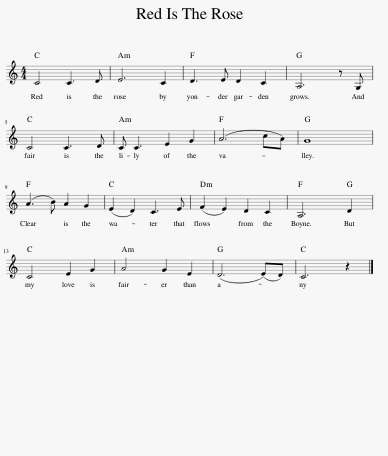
X:1
L:1/8
M:4/4
I:linebreak $
K:C
V:1 treble
V:1
 C4 C3 D | E6 C2 | D3 E D2 C2 | A,6 z G, |$ C4 C3 D | %5
 C C3 E2 G2 | (A6 cA) | G8 |$ (A3 B) A2 G2 | (E2 D2) C3 E | %10
 (F2 E2) D2 C2 | A,6 D2 |$ C4 E2 G2 | A4 G2 E2 | (D6 (E)D) | %15
 C6 z2 |] %16
